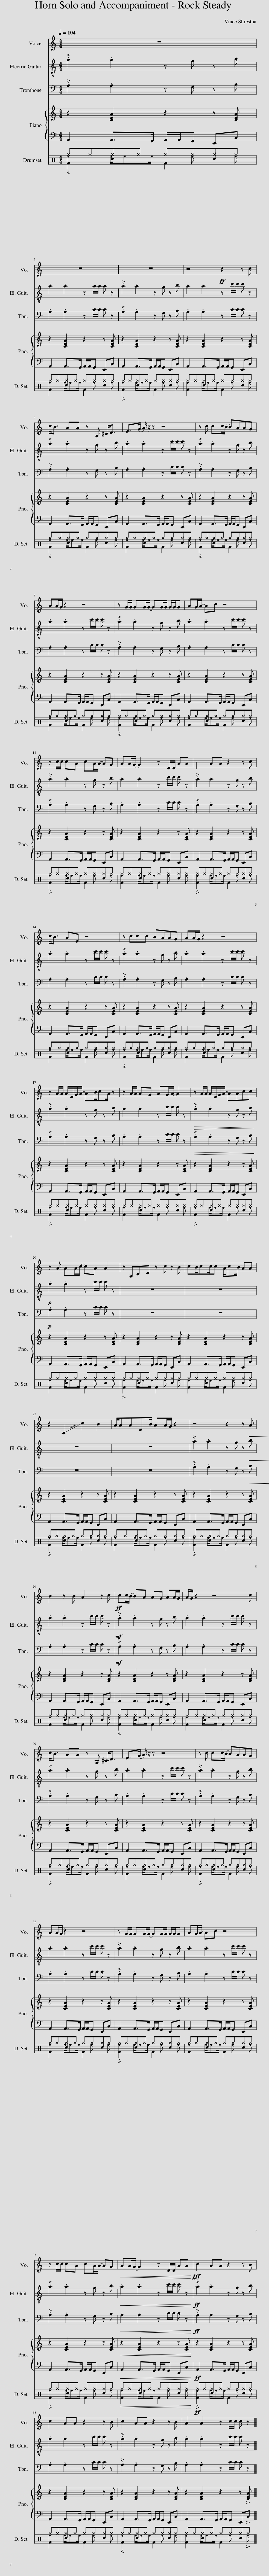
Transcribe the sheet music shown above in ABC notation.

X:1
%%score 1 2 3 { 4 | 5 } ( 6 7 8 )
L:1/8
Q:1/4=104
M:4/4
I:linebreak $
K:C
V:1 treble
V:2 treble-8
V:3 bass
V:4 treble
V:5 bass
V:6 perc
K:none
V:7 perc
K:none
V:8 perc
K:none
V:1
 z8 |$ z8 | z8 | z4!ff! z2 z c |$ c<B AA z A, ^C<D | %5
 E>(G A/) z/ z z4 | z c cc/B/- BAAG |$ AA/G/ z2 z4 | z G/G/ GG/G/- GG/G/ G/G/G | AG/A/- Ac z4 |$ %10
 z c/c/ cA cA/A/- AG | AA/G/- G2 z D/D/ AA | x2 AA z2 z c |$ c<B AE z4 | z ccc BAAG | %15
 AA/G/ z2 z4 |$ z A/A/ A/E/G/A/- AB/cA/ z | z A/A/ AG AG/A/- A2 | z A/A/ A/E/G/A/- AAcc |$ z A AA/c/- cA A2 | %20
 z A,CD z c z B | cB/cc/c A/cB/ AA |$ z2 !-(!A,2 !-)!c2 B2 | A/AADB/ AA/G/ z2 | z4 z2 z!<(! A!<)! |$ %25
 B2 z B A2 z c |!ff! cc/B/- BA AG AA/G/ | A/G/ z2 z4 c |$ c<B AA z A, ^C<D | E>(G A/) z/ z z4 | %30
 z c cc/B/- BAAG |$ AA/G/ z2 z4 | z G/G/ GG/G/- GG/G/ G/G/G | AG/A/- Ac z4 |$ z c/c/ cA cA/A/- AG | %35
!<(! AA/G/- G2 z D/D/ AA!<)! |!fff! c2 AA z2 z B |$ c2 AA z2 z B | c2 AA z2 z B | A2 A2 z c/c/ c z |] %40
V:2
 .a2 .a2 z g z b |$ .a2 .a2 z a/a/ a z | .a2 .a2 z g z b | .a2 .a2 z c'/c'/ c' z |$ .a2 .a2 z g z b | %5
 .a2 .a2 z c'/c'/ c' z | .a2 .a2 z g z b |$ .a2 .a2 z c'/c'/ c' z | .a2 .a2 z g z b | .a2 .a2 z c'/c'/ c' z |$ %10
 .a2 .a2 z g z b | .a2 .a2 z c'/c'/ c' z | .a2 .a2 z g z b |$ .a2 .a2 z c'/c'/ c' z | .a2 .a2 z g z b | %15
 .a2 .a2 z c'/c'/ c' z |$ .a2 .a2 z g z b | .a2 .a2 z c'/c'/ c' z |!>(! .a2 .a2 z g z b!>)! |$!p! .a2 .a2 z c'/c'/ c' z | %20
 z8 | z8 |$ z8 | z8 | .a2 .a2 z g z!<(! b!<)! |$ %25
 .a2 .a2 z c'/c'/ c' z |!mf! .a2 .a2 z g z b | .a2 .a2 z c'/c'/ c' z |$ .a2 .a2 z g z b | .a2 .a2 z c'/c'/ c' z | %30
 .a2 .a2 z g z b |$ .a2 .a2 z c'/c'/ c' z | .a2 .a2 z g z b | .a2 .a2 z c'/c'/ c' z |$ .a2 .a2 z g z b | %35
!<(! .a2 .a2 z c'/c'/ c' z!<)! |!ff! .a2 .a2 z g z b |$ .a2 .a2 z c'/c'/ c' z | .a2 .a2 z g z b | .a2 .a2 z c'/c'/ c' z |] %40
V:3
 .A,2 .A,2 z G, z B, |$ .A,2 .A,2 z C/C/ C z | .A,2 .A,2 z G, z B, | .A,2 .A,2 z C/C/ C z |$ .A,2 .A,2 z G, z B, | %5
 .A,2 .A,2 z C/C/ C z | .A,2 .A,2 z G, z B, |$ .A,2 .A,2 z C/C/ C z | .A,2 .A,2 z G, z B, | .A,2 .A,2 z C/C/ C z |$ %10
 .A,2 .A,2 z G, z B, | .A,2 .A,2 z C/C/ C z | .A,2 .A,2 z G, z B, |$ .A,2 .A,2 z C/C/ C z | .A,2 .A,2 z G, z B, | %15
 .A,2 .A,2 z C/C/ C z |$ .A,2 .A,2 z G, z B, | .A,2 .A,2 z C/C/ C z |!>(! .A,2 .A,2 z G, z B,!>)! |$!p! .A,2 .A,2 z C/C/ C z | %20
 z8 | z8 |$ z8 | z8 | .A,2 .A,2 z G, z!<(! B,!<)! |$ %25
 .A,2 .A,2 z C/C/ C z |!mf! .A,2 .A,2 z G, z B, | .A,2 .A,2 z C/C/ C z |$ .A,2 .A,2 z G, z B, | .A,2 .A,2 z C/C/ C z | %30
 .A,2 .A,2 z G, z B, |$ .A,2 .A,2 z C/C/ C z | .A,2 .A,2 z G, z B, | .A,2 .A,2 z C/C/ C z |$ .A,2 .A,2 z G, z B, | %35
!<(! .A,2 .A,2 z C/C/ C z!<)! |!ff! .A,2 .A,2 z G, z B, |$ .A,2 .A,2 z C/C/ C z | .A,2 .A,2 z G, z B, | .A,2 .A,2 z C/C/ C z |] %40
V:4
 z2 [CEA]2 z2 z [CEA] |$ z2 [CEA]2 z2 z [CEA] | z2 [CEA]2 z2 z [CEA] | z2 [CEA]2 z2 z [CEA] |$ z2 [CEA]2 z2 z [CEA] | %5
 z2 [CEA]2 z2 z [CEA] | z2 [CEA]2 z2 z [CEA] |$ z2 [CEA]2 z2 z [CEA] | z2 [CEA]2 z2 z [CEA] | z2 [CEA]2 z2 z [CEA] |$ %10
 z2 [CEA]2 z2 z [CEA] | z2 [CEA]2 z2 z [CEA] | z2 [CEA]2 z2 z [CEA] |$ z2 [CEA]2 z2 z [CEA] | z2 [CEA]2 z2 z [CEA] | %15
 z2 [CEA]2 z2 z [CEA] |$ z2 [CEA]2 z2 z [CEA] | z2 [CEA]2 z2 z [CEA] | z2 [CEA]2 z2 z [CEA] |$ z2 [CEA]2 z2 z [CEA] | %20
 z2 [CEA]2 z2 z [CEA] | z2 [CEA]2 z2 z [CEA] |$ z2 [CEA]2 z2 z [CEA] | z2 [CEA]2 z2 z [CEA] | z2 [CEA]2 z2 z [CEA] |$ %25
 z2 [CEA]2 z2 z [CEA] | z2 [CEA]2 z2 z [CEA] | z2 [CEA]2 z2 z [CEA] |$ z2 [CEA]2 z2 z [CEA] | z2 [CEA]2 z2 z [CEA] | %30
 z2 [CEA]2 z2 z [CEA] |$ z2 [CEA]2 z2 z [CEA] | z2 [CEA]2 z2 z [CEA] | z2 [CEA]2 z2 z [CEA] |$ z2 [CEA]2 z2 z [CEA] | %35
!<(! z2 [CEA]2 z2 z [CEA]!<)! | z2 [CEA]2 z2 z [CEA] |$ z2 [CEA]2 z2 z [CEA] | z2 [CEA]2 z2 z [CEA] | z2 [CEA]2 z2 z !>![CEA] |] %40
V:5
 A,,2 A,,>G,, A,,/A,,/G,, E,,C, |$ A,,2 A,,>G,, A,,/A,,/G,, E,,C, | A,,2 A,,>G,, A,,/A,,/G,, E,,C, | A,,2 A,,>G,, A,,/A,,/G,, E,,C, |$ A,,2 A,,>G,, A,,/A,,/G,, E,,C, | %5
 A,,2 A,,>G,, A,,/A,,/G,, E,,C, | A,,2 A,,>G,, A,,/A,,/G,, E,,C, |$ A,,2 A,,>G,, A,,/A,,/G,, E,,C, | A,,2 A,,>G,, A,,/A,,/G,, E,,C, | A,,2 A,,>G,, A,,/A,,/G,, E,,C, |$ %10
 A,,2 A,,>G,, A,,/A,,/G,, E,,C, | A,,2 A,,>G,, A,,/A,,/G,, E,,C, | A,,2 A,,>G,, A,,/A,,/G,, E,,C, |$ A,,2 A,,>G,, A,,/A,,/G,, E,,C, | A,,2 A,,>G,, A,,/A,,/G,, E,,C, | %15
 A,,2 A,,>G,, A,,/A,,/G,, E,,C, |$ A,,2 A,,>G,, A,,/A,,/G,, E,,C, | A,,2 A,,>G,, A,,/A,,/G,, E,,C, | A,,2 A,,>G,, A,,/A,,/G,, E,,C, |$ A,,2 A,,>G,, A,,/A,,/G,, E,,C, | %20
 A,,2 A,,>G,, A,,/A,,/G,, E,,C, | A,,2 A,,>G,, A,,/A,,/G,, E,,C, |$ A,,2 A,,>G,, A,,/A,,/G,, E,,C, | A,,2 A,,>G,, A,,/A,,/G,, E,,C, | A,,2 A,,>G,, A,,/A,,/G,, E,,C, |$ %25
 A,,2 A,,>G,, A,,/A,,/G,, E,,C, | A,,2 A,,>G,, A,,/A,,/G,, E,,C, | A,,2 A,,>G,, A,,/A,,/G,, E,,C, |$ A,,2 A,,>G,, A,,/A,,/G,, E,,C, | A,,2 A,,>G,, A,,/A,,/G,, E,,C, | %30
 A,,2 A,,>G,, A,,/A,,/G,, E,,C, |$ A,,2 A,,>G,, A,,/A,,/G,, E,,C, | A,,2 A,,>G,, A,,/A,,/G,, E,,C, | A,,2 A,,>G,, A,,/A,,/G,, E,,C, |$ A,,2 A,,>G,, A,,/A,,/G,, E,,C, | %35
!<(! A,,2 A,,>G,, A,,/A,,/G,, E,,C,!<)! |!ff! A,,2 A,,>G,, A,,/A,,/G,, E,,C, |$ A,,2 A,,>G,, A,,/A,,/G,, E,,C, | A,,2 A,,>G,, A,,/A,,/G,, E,,C, | A,,2 A,,>G,, A,,/A,,/G,, E,,!>!C, |] %40
V:6
 ^g^g^g^g ^g^g^g^g |$ ^g^g^g^g ^g^g^g^g | ^g^g^g^g ^g^g^g^g | ^g^g^g^g ^g^g^g^g |$ ^g^g^g^g ^g^g^g^g | %5
 ^g^g^g^g ^g^g^g^g | ^g^g^g^g ^g^g^g^g |$ ^g^g^g^g ^g^g^g^g | ^g^g^g^g ^g^g^g^g | ^g^g^g^g ^g^g^g^g |$ %10
 ^g^g^g^g ^g^g^g^g | ^g^g^g^g ^g^g^g^g | ^g^g^g^g ^g^g^g^g |$ ^g^g^g^g ^g^g^g^g | ^g^g^g^g ^g^g^g^g | %15
 ^g^g^g^g ^g^g^g^g |$ ^g^g^g^g ^g^g^g^g | ^g^g^g^g ^g^g^g^g | ^g^g^g^g ^g^g^g^g |$ ^g^g^g^g ^g^g^g^g | %20
 ^g^g^g^g ^g^g^g^g | ^g^g^g^g ^g^g^g^g |$ ^g^g^g^g ^g^g^g^g | ^g^g^g^g ^g^g^g^g | ^g^g^g^g ^g^g^g^g |$ %25
 ^g^g^g^g ^g^g^g^g | ^g^g^g^g ^g^g^g^g | ^g^g^g^g ^g^g^g^g |$ ^g^g^g^g ^g^g^g^g | ^g^g^g^g ^g^g^g^g | %30
 ^g^g^g^g ^g^g^g^g |$ ^g^g^g^g ^g^g^g^g | ^g^g^g^g ^g^g^g^g | ^g^g^g^g ^g^g^g^g |$ ^g^g^g^g ^g^g^g^g | %35
!<(! ^g^g^g^g ^g^g^g^g!<)! |!ff! ^g^g^g^g ^g^g^g^g |$ ^g^g^g^g ^g^g^g^g | ^g^g^g^g ^g^g^g^g | ^g^g^g^g ^g^g^g!>!^g |] %40
V:7
 .F2 c2 F2 c2 |$ F2 c2 F2 c2 | .F2 c2 F2 c2 | F2 c2 F2 c2 |$ .F2 c2 F2 c2 | %5
 F2 c2 F2 c2 | .F2 c2 F2 c2 |$ F2 c2 F2 c2 | .F2 c2 F2 c2 | F2 c2 F2 c2 |$ %10
 .F2 c2 F2 c2 | F2 c2 F2 c2 | .F2 c2 F2 c2 |$ F2 c2 F2 c2 | .F2 c2 F2 c2 | %15
 F2 c2 F2 c2 |$ .F2 c2 F2 c2 | F2 c2 F2 c2 | .F2 c2 F2 c2 |$ F2 c2 F2 c2 | %20
 .F2 c2 F2 c2 | F2 c2 F2 c2 |$ .F2 c2 F2 c2 | F2 c2 F2 c2 | .F2 c2 F2 c2 |$ %25
 F2 c2 F2 c2 | .F2 c2 F2 c2 | F2 c2 F2 c2 |$ .F2 c2 F2 c2 | F2 c2 F2 c2 | %30
 .F2 c2 F2 c2 |$ F2 c2 F2 c2 | .F2 c2 F2 c2 | F2 c2 F2 c2 |$ .F2 c2 F2 c2 | %35
 F2 c2 F2 c2 | .F2 c2 F2 c2 |$ F2 c2 F2 c2 | .F2 c2 F2 c2 | F2 c2 F2 c2 |] %40
V:8
 e2 e/ee/ x e x e |$ e2 e/ee/ x e x e | e2 e/ee/ x e x e | e2 e/ee/ x e x e |$ e2 e/ee/ x e x e | %5
 e2 e/ee/ x e x e | e2 e/ee/ x e x e |$ e2 e/ee/ x e x e | e2 e/ee/ x e x e | e2 e/ee/ x e x e |$ %10
 e2 e/ee/ x e x e | e2 e/ee/ x e x e | e2 e/ee/ x e x e |$ e2 e/ee/ x e x e | e2 e/ee/ x e x e | %15
 e2 e/ee/ x e x e |$ e2 e/ee/ x e x e | e2 e/ee/ x e x e | e2 e/ee/ x e x e |$ e2 e/ee/ x e x e | %20
 e2 e/ee/ x e x e | e2 e/ee/ x e x e |$ e2 e/ee/ x e x e | e2 e/ee/ x e x e | e2 e/ee/ x e x e |$ %25
 e2 e/ee/ x e x e | e2 e/ee/ x e x e | e2 e/ee/ x e x e |$ e2 e/ee/ x e x e | e2 e/ee/ x e x e | %30
 e2 e/ee/ x e x e |$ e2 e/ee/ x e x e | e2 e/ee/ x e x e | e2 e/ee/ x e x e |$ e2 e/ee/ x e x e | %35
 e2 e/ee/ x e x e | e2 e/ee/ x e x e |$ e2 e/ee/ x e x e | e2 e/ee/ x e x e | e2 e/ee/ x e x !>!e |] %40
